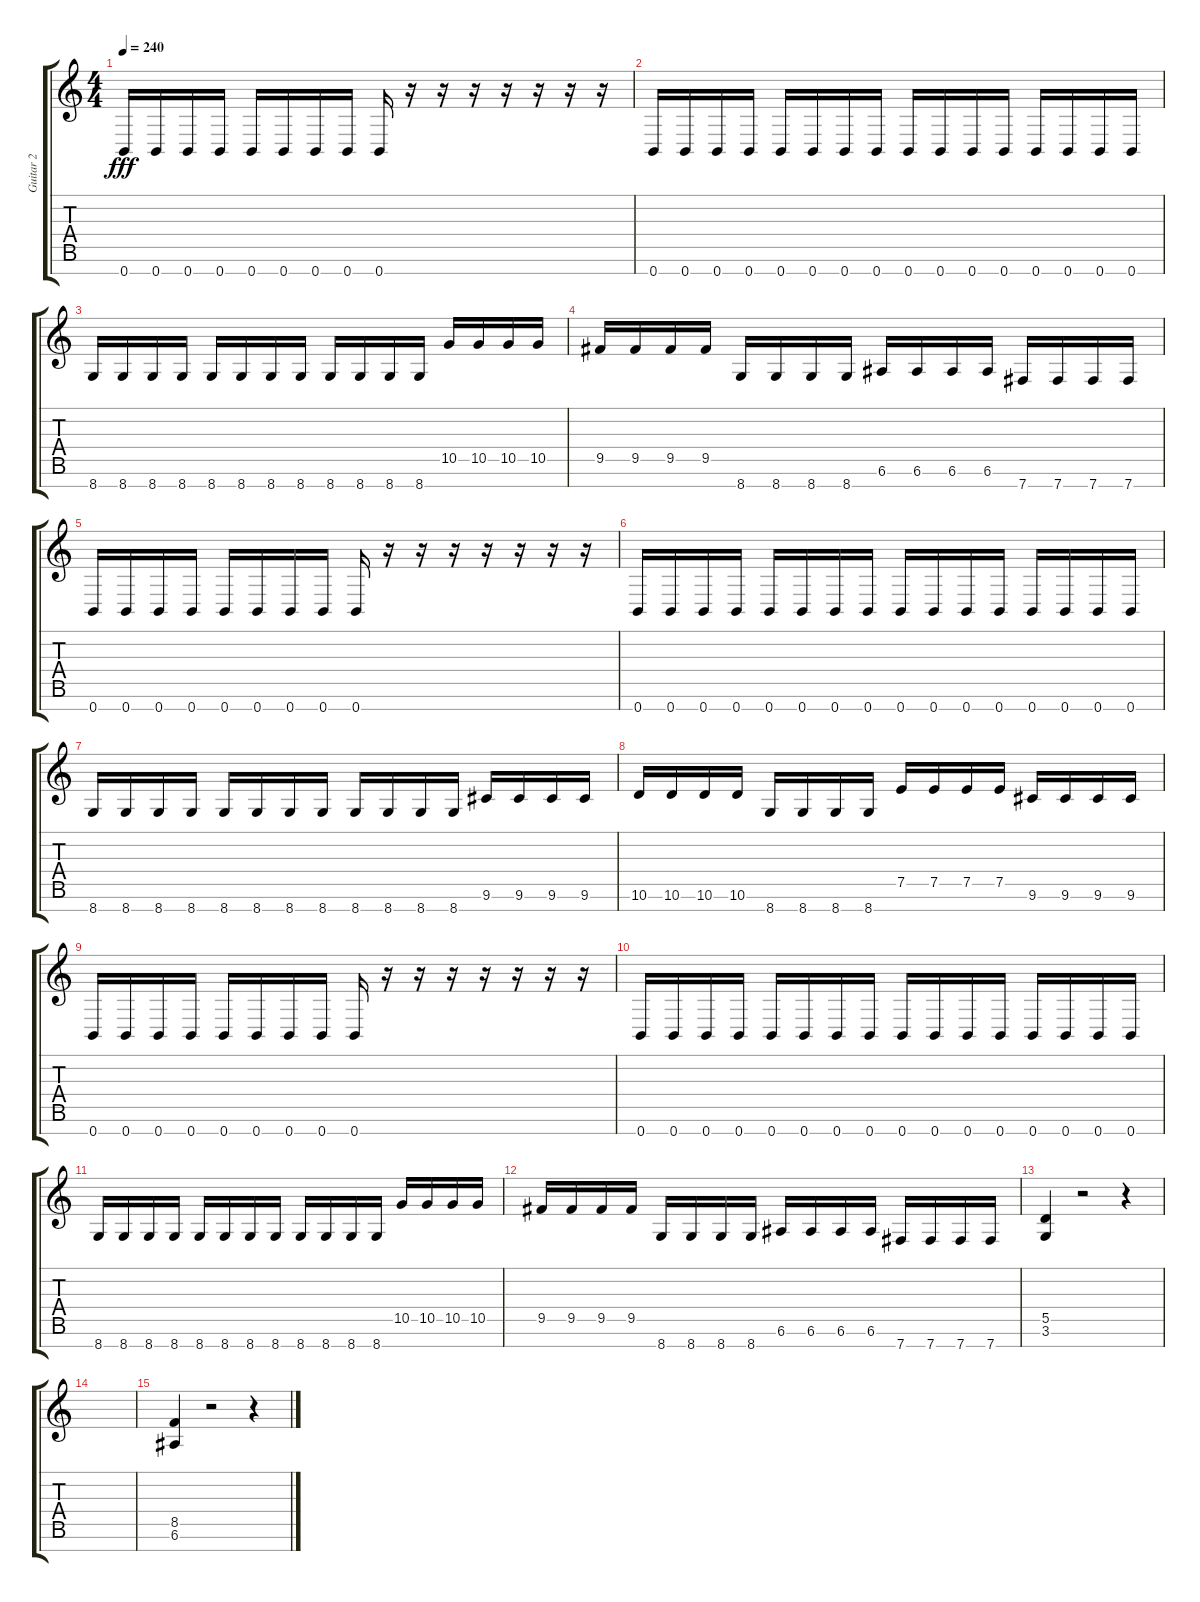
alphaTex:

\track ("Guitar 2" "Guitar 2") {instrument overdrivenguitar}
\staff {score tabs}
\tuning (E4 B3 G3 D3 A2 E2 B1) {hide}
\ts (4 4)
\tempo 240
\clef g2
\ks c
0.7.16{dy fff} 0.7.16 0.7.16 0.7.16 0.7.16 0.7.16 0.7.16 0.7.16 0.7.16 r.16 r.16 r.16 r.16 r.16 r.16 r.16 |
0.7.16 0.7.16 0.7.16 0.7.16 0.7.16 0.7.16 0.7.16 0.7.16 0.7.16 0.7.16 0.7.16 0.7.16 0.7.16 0.7.16 0.7.16 0.7.16 |
8.7.16 8.7.16 8.7.16 8.7.16 8.7.16 8.7.16 8.7.16 8.7.16 8.7.16 8.7.16 8.7.16 8.7.16 10.5.16 10.5.16 10.5.16 10.5.16 |
9.5.16 9.5.16 9.5.16 9.5.16 8.7.16 8.7.16 8.7.16 8.7.16 6.6.16 6.6.16 6.6.16 6.6.16 7.7.16 7.7.16 7.7.16 7.7.16 |
0.7.16 0.7.16 0.7.16 0.7.16 0.7.16 0.7.16 0.7.16 0.7.16 0.7.16 r.16 r.16 r.16 r.16 r.16 r.16 r.16 |
0.7.16 0.7.16 0.7.16 0.7.16 0.7.16 0.7.16 0.7.16 0.7.16 0.7.16 0.7.16 0.7.16 0.7.16 0.7.16 0.7.16 0.7.16 0.7.16 |
8.7.16 8.7.16 8.7.16 8.7.16 8.7.16 8.7.16 8.7.16 8.7.16 8.7.16 8.7.16 8.7.16 8.7.16 9.6.16 9.6.16 9.6.16 9.6.16 |
10.6.16 10.6.16 10.6.16 10.6.16 8.7.16 8.7.16 8.7.16 8.7.16 7.5.16 7.5.16 7.5.16 7.5.16 9.6.16 9.6.16 9.6.16 9.6.16 |
0.7.16 0.7.16 0.7.16 0.7.16 0.7.16 0.7.16 0.7.16 0.7.16 0.7.16 r.16 r.16 r.16 r.16 r.16 r.16 r.16 |
0.7.16 0.7.16 0.7.16 0.7.16 0.7.16 0.7.16 0.7.16 0.7.16 0.7.16 0.7.16 0.7.16 0.7.16 0.7.16 0.7.16 0.7.16 0.7.16 |
8.7.16 8.7.16 8.7.16 8.7.16 8.7.16 8.7.16 8.7.16 8.7.16 8.7.16 8.7.16 8.7.16 8.7.16 10.5.16 10.5.16 10.5.16 10.5.16 |
9.5.16 9.5.16 9.5.16 9.5.16 8.7.16 8.7.16 8.7.16 8.7.16 6.6.16 6.6.16 6.6.16 6.6.16 7.7.16 7.7.16 7.7.16 7.7.16 |
(5.5 3.6).4 r.2 r.4 |
|
(8.5 6.6).4 r.2 r.4
